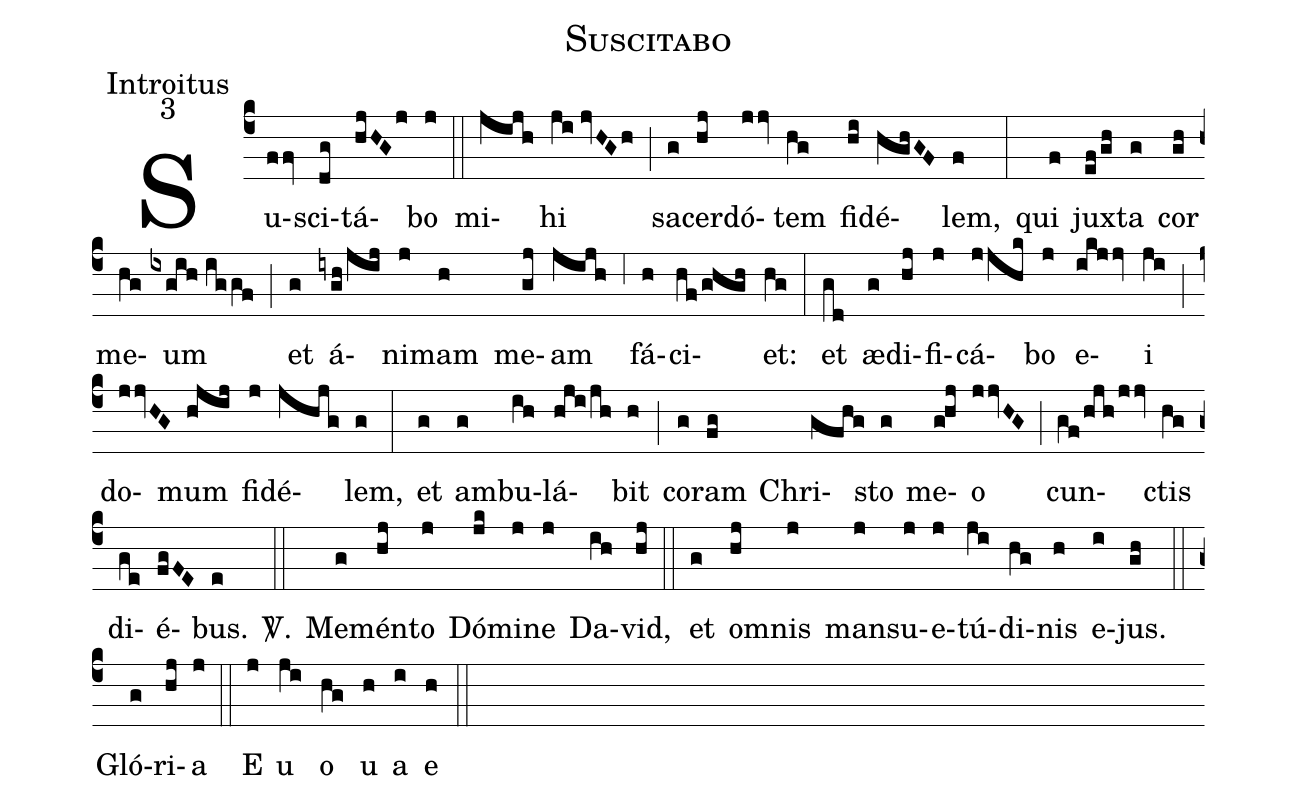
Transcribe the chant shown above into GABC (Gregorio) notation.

name:Suscitabo;
office-part:Introitus;
mode:3;
%%
(c4) Su(ffv)sci(dg)tá(hjHGj)bo(j) (::) mi(jijh)hi(ji//jvHGh) (;) sa(g)cer(hj)dó(jjv)tem(hg) fi(hi)dé(hghGF)lem,(f) (:) qui(f) jux(ef/gh)ta(g) cor(gh) me(hg)um(ixgih//iggf) (;) et(g) á(iygh/jij)ni(j)mam(h) me(gj)am(jijh) (;6) fá(h)ci(hf/ghgh)et:(hg) (:) et(gd) æ(g)di(hj)fi(j)cá(jjhk)bo(j) e(ikjjv)i(ji) (;) do(jjvHG)mum(hjij) fi(j)dé(jhjg)lem,(g) (:) et(g) am(g)bu(ih)lá(hji/jh)bit(h) (;) co(g)ram(fg) Chri(gfhg)sto(g) me(ghj)o(jjvHG) (;) cun(gf/hjh/jjv)ctis(hg) di(ge)é(fgFE)bus.(e) <sp>V/</sp>.(::) Me(g)mén(hj)to(j) Dó(jk)mi(j)ne(j) Da(ih)vid,(hj) (::) et(g) o(hj)mnis(j) man(j)su(j)e(j)tú(ji)di(hg)nis(h) e(i)jus.(gh) (::) Gló(g)ri(hj)a(j) (::) E(j) u(ji) o(hg) u(h) a(i) e(h) (::)
